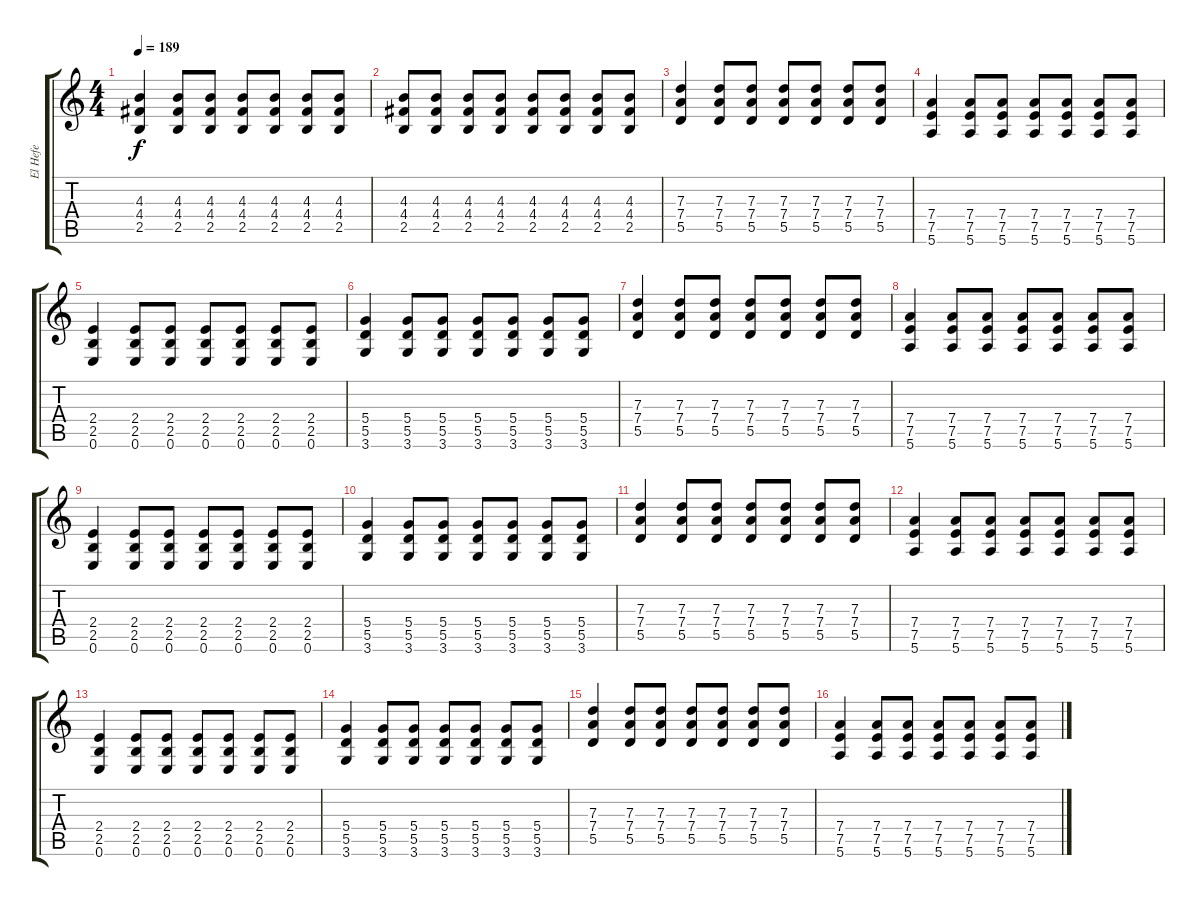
\track ("El Hefe" "El Hefe") {instrument distortionguitar}
\staff {score tabs}
\tuning (E4 B3 G3 D3 A2 E2) {hide}
\ts (4 4)
\section ("" "")
\tempo 189
\clef g2
\ks c
(4.3 4.4 2.5).4{dy f} (4.3 4.4 2.5).8 (4.3 4.4 2.5).8 (4.3 4.4 2.5).8 (4.3 4.4 2.5).8 (4.3 4.4 2.5).8 (4.3 4.4 2.5).8 |
(4.3 4.4 2.5).8 (4.3 4.4 2.5).8 (4.3 4.4 2.5).8 (4.3 4.4 2.5).8 (4.3 4.4 2.5).8 (4.3 4.4 2.5).8 (4.3 4.4 2.5).8 (4.3 4.4 2.5).8 |
(7.3 7.4 5.5).4 (7.3 7.4 5.5).8 (7.3 7.4 5.5).8 (7.3 7.4 5.5).8 (7.3 7.4 5.5).8 (7.3 7.4 5.5).8 (7.3 7.4 5.5).8 |
(7.4 7.5 5.6).4 (7.4 7.5 5.6).8 (7.4 7.5 5.6).8 (7.4 7.5 5.6).8 (7.4 7.5 5.6).8 (7.4 7.5 5.6).8 (7.4 7.5 5.6).8 |
(2.4 2.5 0.6).4 (2.4 2.5 0.6).8 (2.4 2.5 0.6).8 (2.4 2.5 0.6).8 (2.4 2.5 0.6).8 (2.4 2.5 0.6).8 (2.4 2.5 0.6).8 |
(5.4 5.5 3.6).4 (5.4 5.5 3.6).8 (5.4 5.5 3.6).8 (5.4 5.5 3.6).8 (5.4 5.5 3.6).8 (5.4 5.5 3.6).8 (5.4 5.5 3.6).8 |
(7.3 7.4 5.5).4 (7.3 7.4 5.5).8 (7.3 7.4 5.5).8 (7.3 7.4 5.5).8 (7.3 7.4 5.5).8 (7.3 7.4 5.5).8 (7.3 7.4 5.5).8 |
(7.4 7.5 5.6).4 (7.4 7.5 5.6).8 (7.4 7.5 5.6).8 (7.4 7.5 5.6).8 (7.4 7.5 5.6).8 (7.4 7.5 5.6).8 (7.4 7.5 5.6).8 |
(2.4 2.5 0.6).4 (2.4 2.5 0.6).8 (2.4 2.5 0.6).8 (2.4 2.5 0.6).8 (2.4 2.5 0.6).8 (2.4 2.5 0.6).8 (2.4 2.5 0.6).8 |
(5.4 5.5 3.6).4 (5.4 5.5 3.6).8 (5.4 5.5 3.6).8 (5.4 5.5 3.6).8 (5.4 5.5 3.6).8 (5.4 5.5 3.6).8 (5.4 5.5 3.6).8 |
(7.3 7.4 5.5).4 (7.3 7.4 5.5).8 (7.3 7.4 5.5).8 (7.3 7.4 5.5).8 (7.3 7.4 5.5).8 (7.3 7.4 5.5).8 (7.3 7.4 5.5).8 |
(7.4 7.5 5.6).4 (7.4 7.5 5.6).8 (7.4 7.5 5.6).8 (7.4 7.5 5.6).8 (7.4 7.5 5.6).8 (7.4 7.5 5.6).8 (7.4 7.5 5.6).8 |
(2.4 2.5 0.6).4 (2.4 2.5 0.6).8 (2.4 2.5 0.6).8 (2.4 2.5 0.6).8 (2.4 2.5 0.6).8 (2.4 2.5 0.6).8 (2.4 2.5 0.6).8 |
(5.4 5.5 3.6).4 (5.4 5.5 3.6).8 (5.4 5.5 3.6).8 (5.4 5.5 3.6).8 (5.4 5.5 3.6).8 (5.4 5.5 3.6).8 (5.4 5.5 3.6).8 |
(7.3 7.4 5.5).4 (7.3 7.4 5.5).8 (7.3 7.4 5.5).8 (7.3 7.4 5.5).8 (7.3 7.4 5.5).8 (7.3 7.4 5.5).8 (7.3 7.4 5.5).8 |
(7.4 7.5 5.6).4 (7.4 7.5 5.6).8 (7.4 7.5 5.6).8 (7.4 7.5 5.6).8 (7.4 7.5 5.6).8 (7.4 7.5 5.6).8 (7.4 7.5 5.6).8
